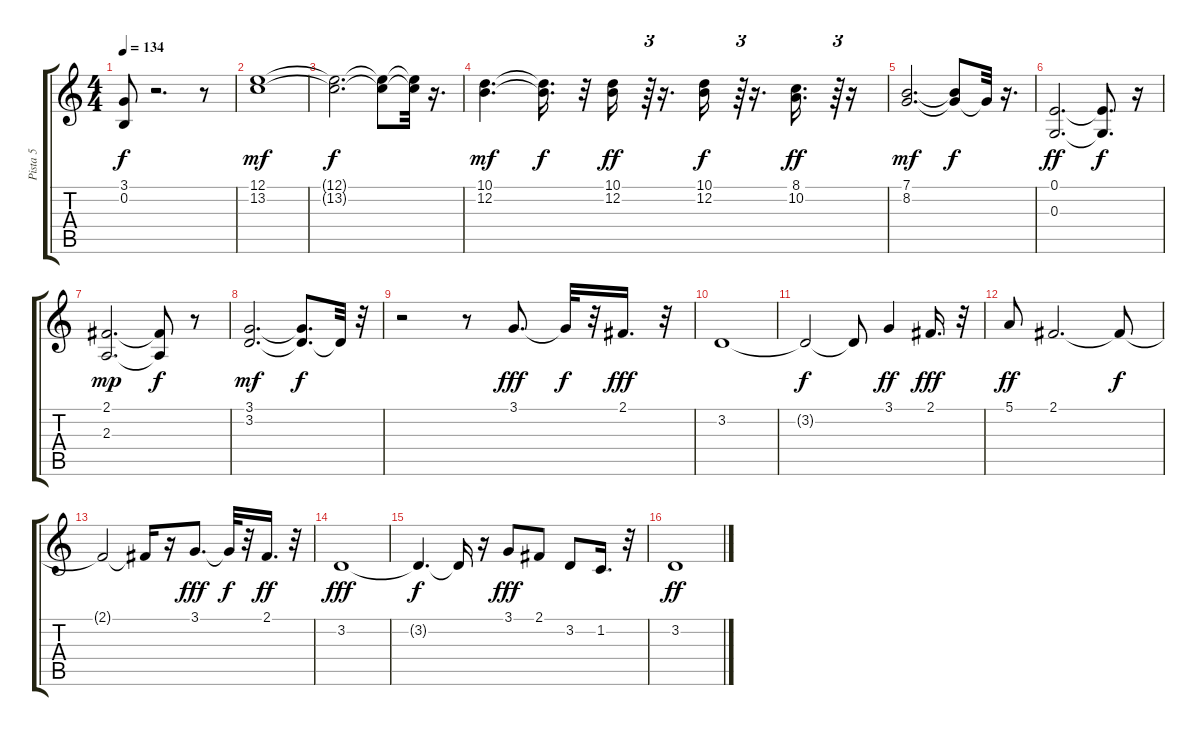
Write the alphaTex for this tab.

\track ("Pista 5" "Pista 5") {instrument altosax}
\staff {score tabs}
\tuning (E4 B3 G3 D3 A2 E2) {hide}
\ts (4 4)
\tempo 134
\clef g2
\ks c
(3.1{t} 0.2{t}).8{dy f} r.2{d} r.8 |
(12.1 13.2).1{dy mf} |
(12.1{t} 13.2{t}).2{d dy f} (12.1{t} 13.2{t}).8 (12.1{t} 13.2{t}).32 r.16{d} |
(10.1 12.2).4{d dy mf} (10.1{t} 12.2{t}).16{d dy f} r.32 (10.1 12.2).16{dy ff} r.64{tu (3 2)} r.16{d} (10.1 12.2).16{dy f} r.64{tu (3 2)} r.16{d} (8.1 10.2).16{d dy ff} r.64{tu (3 2)} r.16 |
(7.1 8.2).2{d dy mf} (7.1{t} 8.2{t}).8{dy f} 8.2{t}.32 r.16{d} |
(0.1 0.3).2{d dy ff} (0.1{t} 0.3{t}).8{d dy f} r.16 |
(2.1 2.3).2{d dy mp} (2.1{t} 2.3{t}).8{dy f} r.8 |
(3.1 3.2).2{d dy mf} (3.1{t} 3.2{t}).8{d dy f} 3.2{t}.32 r.32 |
r.2 r.8 3.1.8{d dy fff} 3.1{t}.32{dy f} r.32 2.1.16{d dy fff} r.32 |
3.2.1 |
3.2{t}.2{dy f} 3.2{t}.8 3.1.4{dy ff} 2.1.16{d dy fff} r.32 |
5.1.8{dy ff} 2.1.2{d} 2.1{t}.8{dy f} |
2.1{t}.2 2.1{t}.16 r.16 3.1.8{d dy fff} 3.1{t}.32{dy f} r.32 2.1.16{d dy ff} r.32 |
3.2.1{dy fff} |
3.2{t}.4{d dy f} 3.2{t}.16 r.16 3.1.8{dy fff} 2.1.8 3.2.8 1.2.16{d} r.32 |
3.2.1{dy ff}
